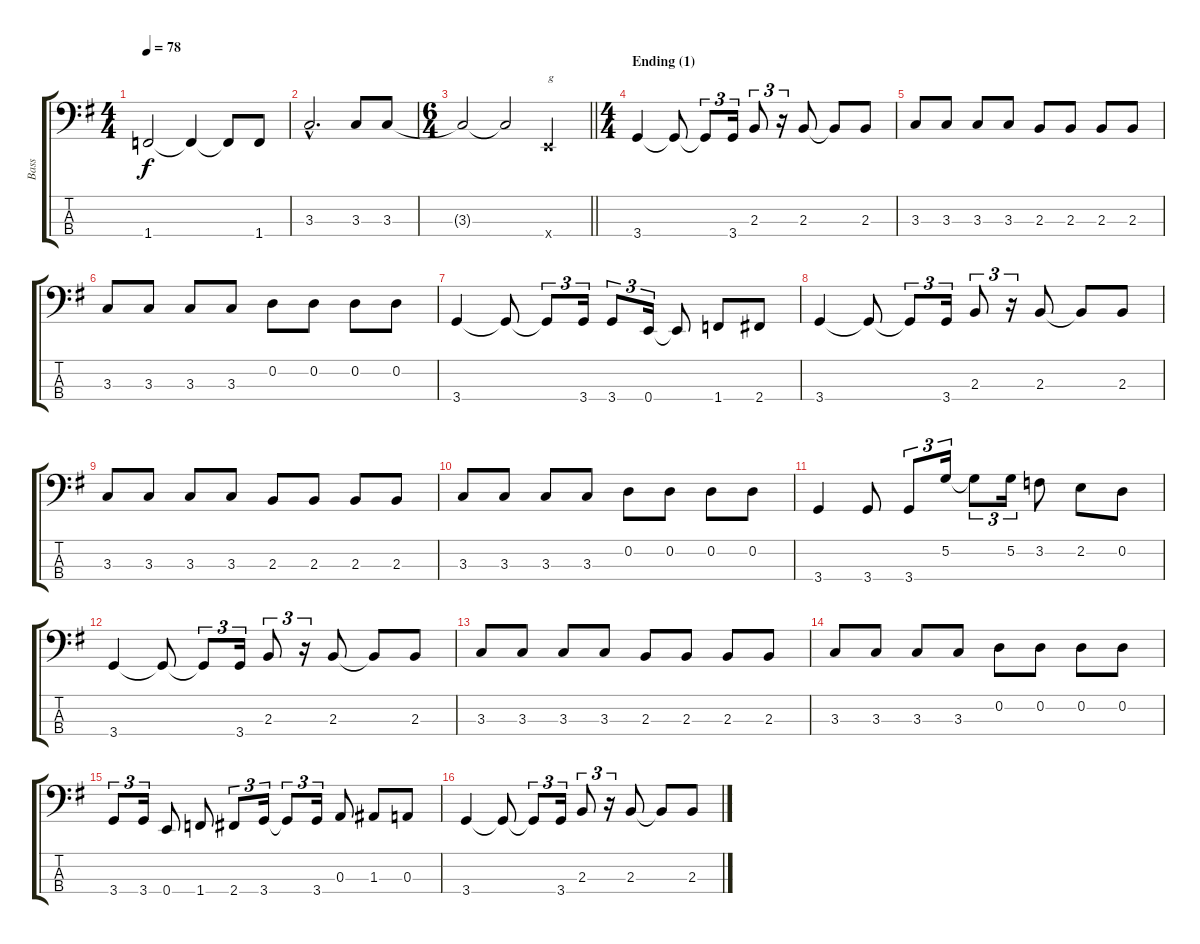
\track ("Bass" "Bass") {instrument electricbassfinger}
\staff {score tabs}
\tuning (G2 D2 A1 E1) {hide}
\ts (4 4)
\tempo 78
\clef f4
\ks g
1.4.2{dy f} 1.4{t}.4 1.4{t}.8 1.4.8 |
3.3{hac}.2{d} 3.3.8 3.3.8 |
\ts (6 4)
\barLineRight lightlight
3.3{t}.2 3.3{t}.2 0.4{x}.2{txt "g"} |
\ts (4 4)
\section ("" "Ending (1)")
3.4.4 3.4{t}.8 3.4{t}.8{tu (3 2)} 3.4.16{tu (3 2)} 2.3.8{tu (3 2)} r.16{tu (3 2)} 2.3.8 2.3{t}.8 2.3.8 |
3.3.8 3.3.8 3.3.8 3.3.8 2.3.8 2.3.8 2.3.8 2.3.8 |
3.3.8 3.3.8 3.3.8 3.3.8 0.2.8 0.2.8 0.2.8 0.2.8 |
3.4.4 3.4{t}.8 3.4{t}.8{tu (3 2)} 3.4.16{tu (3 2)} 3.4.8{tu (3 2)} 0.4.16{tu (3 2)} 0.4{t}.8 1.4.8 2.4.8 |
3.4.4 3.4{t}.8 3.4{t}.8{tu (3 2)} 3.4.16{tu (3 2)} 2.3.8{tu (3 2)} r.16{tu (3 2)} 2.3.8 2.3{t}.8 2.3.8 |
3.3.8 3.3.8 3.3.8 3.3.8 2.3.8 2.3.8 2.3.8 2.3.8 |
3.3.8 3.3.8 3.3.8 3.3.8 0.2.8 0.2.8 0.2.8 0.2.8 |
3.4.4 3.4.8 3.4.8{tu (3 2)} 5.2.16{tu (3 2)} 5.2{t}.8{tu (3 2)} 5.2.16{tu (3 2)} 3.2.8 2.2.8 0.2.8 |
3.4.4 3.4{t}.8 3.4{t}.8{tu (3 2)} 3.4.16{tu (3 2)} 2.3.8{tu (3 2)} r.16{tu (3 2)} 2.3.8 2.3{t}.8 2.3.8 |
3.3.8 3.3.8 3.3.8 3.3.8 2.3.8 2.3.8 2.3.8 2.3.8 |
3.3.8 3.3.8 3.3.8 3.3.8 0.2.8 0.2.8 0.2.8 0.2.8 |
3.4.8{tu (3 2)} 3.4.16{tu (3 2)} 0.4.8 1.4.8 2.4.8{tu (3 2)} 3.4.16{tu (3 2)} 3.4{t}.8{tu (3 2)} 3.4.16{tu (3 2)} 0.3.8 1.3.8 0.3.8 |
3.4.4 3.4{t}.8 3.4{t}.8{tu (3 2)} 3.4.16{tu (3 2)} 2.3.8{tu (3 2)} r.16{tu (3 2)} 2.3.8 2.3{t}.8 2.3.8
